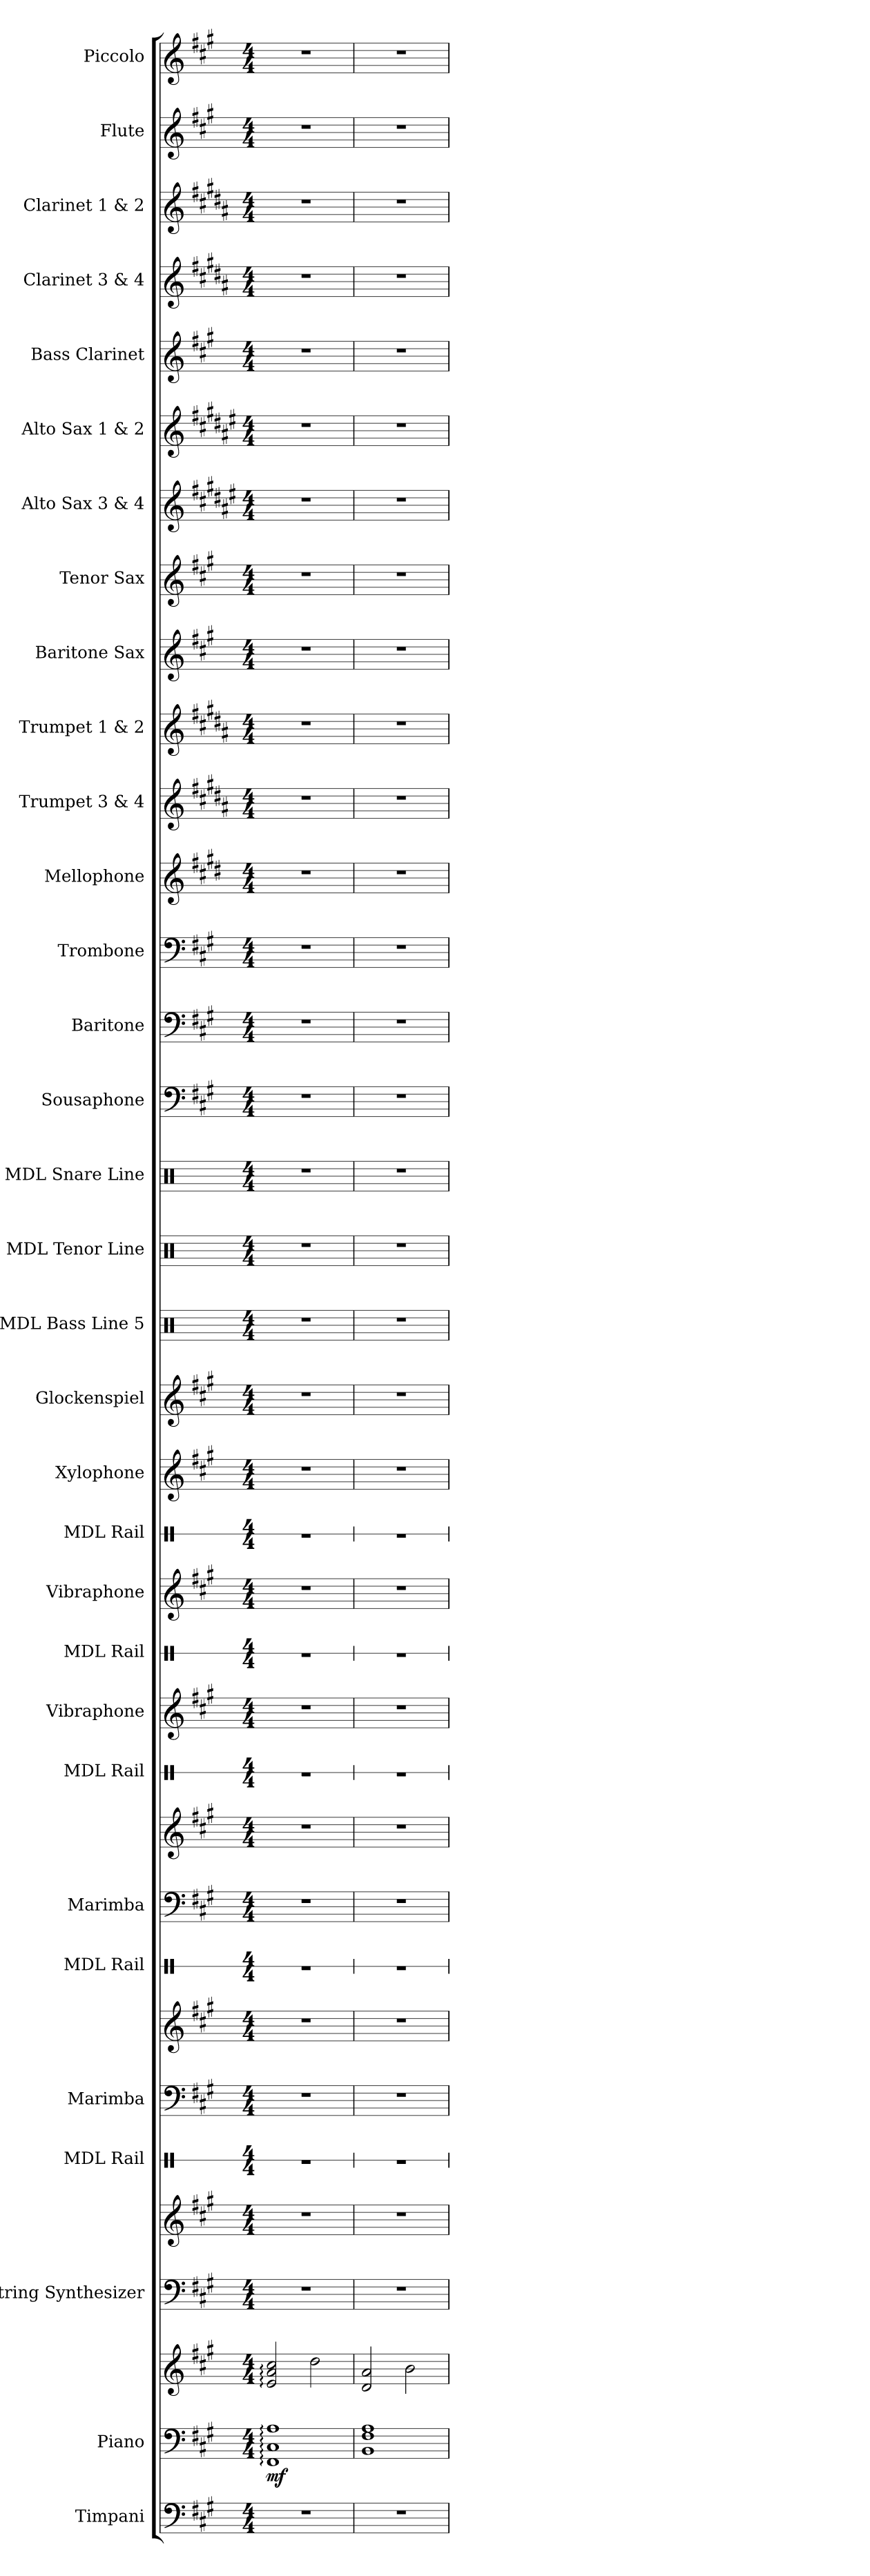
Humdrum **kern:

**kern	**kern	**kern	**dynam	**kern	**kern	**kern	**kern	**kern	**kern	**kern	**kern	**kern	**kern	**kern	**kern	**kern	**kern	**kern	**kern	**kern	**kern	**kern	**kern	**kern	**kern	**kern	**kern	**kern	**kern	**kern	**kern	**kern	**kern	**kern	**kern	**kern
*part32	*part31	*part31	*part31	*part30	*part30	*part29	*part28	*part28	*part27	*part26	*part26	*part25	*part24	*part23	*part22	*part21	*part20	*part19	*part18	*part17	*part16	*part15	*part14	*part13	*part12	*part11	*part10	*part9	*part8	*part7	*part6	*part5	*part4	*part3	*part2	*part1
*staff36	*staff35	*staff34	*staff34/35	*staff33	*staff32	*staff31	*staff30	*staff29	*staff28	*staff27	*staff26	*staff25	*staff24	*staff23	*staff22	*staff21	*staff20	*staff19	*staff18	*staff17	*staff16	*staff15	*staff14	*staff13	*staff12	*staff11	*staff10	*staff9	*staff8	*staff7	*staff6	*staff5	*staff4	*staff3	*staff2	*staff1
*I"Timpani	*I"Piano	*	*	*I"String Synthesizer	*	*I"MDL Rail	*I"Marimba	*	*I"MDL Rail	*I"Marimba	*	*I"MDL Rail	*I"Vibraphone	*I"MDL Rail	*I"Vibraphone	*I"MDL Rail	*I"Xylophone	*I"Glockenspiel	*I"MDL Bass Line 5	*I"MDL Tenor Line	*I"MDL Snare Line	*I"Sousaphone	*I"Baritone	*I"Trombone	*I"Mellophone	*I"Trumpet 3 &amp; 4	*I"Trumpet 1 &amp; 2	*I"Baritone Sax	*I"Tenor Sax	*I"Alto Sax 3 &amp; 4	*I"Alto Sax 1 &amp; 2	*I"Bass Clarinet	*I"Clarinet 3 &amp; 4	*I"Clarinet 1 &amp; 2	*I"Flute	*I"Piccolo
*I'Timp.	*I'Pno.	*	*	*I'Synth.	*	*I'RL.	*I'Mrm.	*	*I'RL.	*I'Mrm.	*	*I'RL.	*I'Vib.	*I'RL.	*I'Vib.	*I'RL.	*I'Xyl.	*I'Glk.	*I'B. L.	*I'T. L.	*I'S. L.	*	*I'Btn.	*I'Tbn.	*I'Mph.	*I'Tpt. 3&amp;4	*I'Tpt. 1&amp;2	*I'Bari. Sax.	*I'T. Sax.	*I'A. Sax. 3&amp;4	*I'A. Sax. 1&amp;2	*I'B. Cl.	*I'Cl. 3&amp;4	*I'Cl. 1&amp;2	*I'Fl.	*I'Picc.
*	*	*	*	*	*	*stria1	*	*	*stria1	*	*	*stria1	*	*stria1	*	*stria1	*	*	*	*	*	*	*	*	*	*	*	*	*	*	*	*	*	*	*	*
*clefF4	*clefF4	*clefG2	*	*clefF4	*clefG2	*clefX	*clefF4	*clefG2	*clefX	*clefF4	*clefG2	*clefX	*clefG2	*clefX	*clefG2	*clefX	*clefG2	*clefG2	*clefX	*clefX	*clefX	*clefF4	*clefF4	*clefF4	*clefG2	*clefG2	*clefG2	*clefG2	*clefG2	*clefG2	*clefG2	*clefG2	*clefG2	*clefG2	*clefG2	*clefG2
*	*	*	*	*	*	*	*	*	*	*	*	*	*	*	*	*	*ITrd-7c-12	*ITrd-14c-24	*	*	*	*	*	*	*ITrd4c7	*ITrd1c2	*ITrd1c2	*ITrd12c21	*ITrd8c14	*ITrd5c9	*ITrd5c9	*ITrd8c14	*ITrd1c2	*ITrd1c2	*	*ITrd-7c-12
*k[f#c#g#]	*k[f#c#g#]	*k[f#c#g#]	*	*k[f#c#g#]	*k[f#c#g#]	*k[]	*k[f#c#g#]	*k[f#c#g#]	*k[]	*k[f#c#g#]	*k[f#c#g#]	*k[]	*k[f#c#g#]	*k[]	*k[f#c#g#]	*k[]	*k[f#c#g#]	*k[f#c#g#]	*k[]	*k[]	*k[]	*k[f#c#g#]	*k[f#c#g#]	*k[f#c#g#]	*k[f#c#g#]	*k[f#c#g#]	*k[f#c#g#]	*k[f#c#g#]	*k[f#c#g#]	*k[f#c#g#]	*k[f#c#g#]	*k[f#c#g#]	*k[f#c#g#]	*k[f#c#g#]	*k[f#c#g#]	*k[f#c#g#]
*M4/4	*M4/4	*M4/4	*	*M4/4	*M4/4	*M4/4	*M4/4	*M4/4	*M4/4	*M4/4	*M4/4	*M4/4	*M4/4	*M4/4	*M4/4	*M4/4	*M4/4	*M4/4	*M4/4	*M4/4	*M4/4	*M4/4	*M4/4	*M4/4	*M4/4	*M4/4	*M4/4	*M4/4	*M4/4	*M4/4	*M4/4	*M4/4	*M4/4	*M4/4	*M4/4	*M4/4
*MM96	*MM96	*MM96	*	*MM96	*MM96	*MM96	*MM96	*MM96	*MM96	*MM96	*MM96	*MM96	*MM96	*MM96	*MM96	*MM96	*MM96	*MM96	*MM96	*MM96	*MM96	*MM96	*MM96	*MM96	*MM96	*MM96	*MM96	*MM96	*MM96	*MM96	*MM96	*MM96	*MM96	*MM96	*MM96	*MM96
=1	=1	=1	=1	=1	=1	=1	=1	=1	=1	=1	=1	=1	=1	=1	=1	=1	=1	=1	=1	=1	=1	=1	=1	=1	=1	=1	=1	=1	=1	=1	=1	=1	=1	=1	=1	=1
!	!	!	!LO:DY:b=2	!	!	!	!	!	!	!	!	!	!	!	!	!	!	!	!	!	!	!	!	!	!	!	!	!	!	!	!	!	!	!	!	!
1r	1FF#: 1C#: 1A:	2e/: 2a/: 2cc#/:	mf	1r	1r	1r	1r	1r	1r	1r	1r	1r	1r	1r	1r	1r	1r	1r	1r	1r	1r	1r	1r	1r	1r	1r	1r	1r	1r	1r	1r	1r	1r	1r	1r	1r
.	.	2dd\	.	.	.	.	.	.	.	.	.	.	.	.	.	.	.	.	.	.	.	.	.	.	.	.	.	.	.	.	.	.	.	.	.	.
=2	=2	=2	=2	=2	=2	=2	=2	=2	=2	=2	=2	=2	=2	=2	=2	=2	=2	=2	=2	=2	=2	=2	=2	=2	=2	=2	=2	=2	=2	=2	=2	=2	=2	=2	=2	=2
1r	1BB 1F# 1A	2d/ 2a/	.	1r	1r	1r	1r	1r	1r	1r	1r	1r	1r	1r	1r	1r	1r	1r	1r	1r	1r	1r	1r	1r	1r	1r	1r	1r	1r	1r	1r	1r	1r	1r	1r	1r
.	.	2b\	.	.	.	.	.	.	.	.	.	.	.	.	.	.	.	.	.	.	.	.	.	.	.	.	.	.	.	.	.	.	.	.	.	.
=	=	=	=	=	=	=	=	=	=	=	=	=	=	=	=	=	=	=	=	=	=	=	=	=	=	=	=	=	=	=	=	=	=	=	=	=
*-	*-	*-	*-	*-	*-	*-	*-	*-	*-	*-	*-	*-	*-	*-	*-	*-	*-	*-	*-	*-	*-	*-	*-	*-	*-	*-	*-	*-	*-	*-	*-	*-	*-	*-	*-	*-
